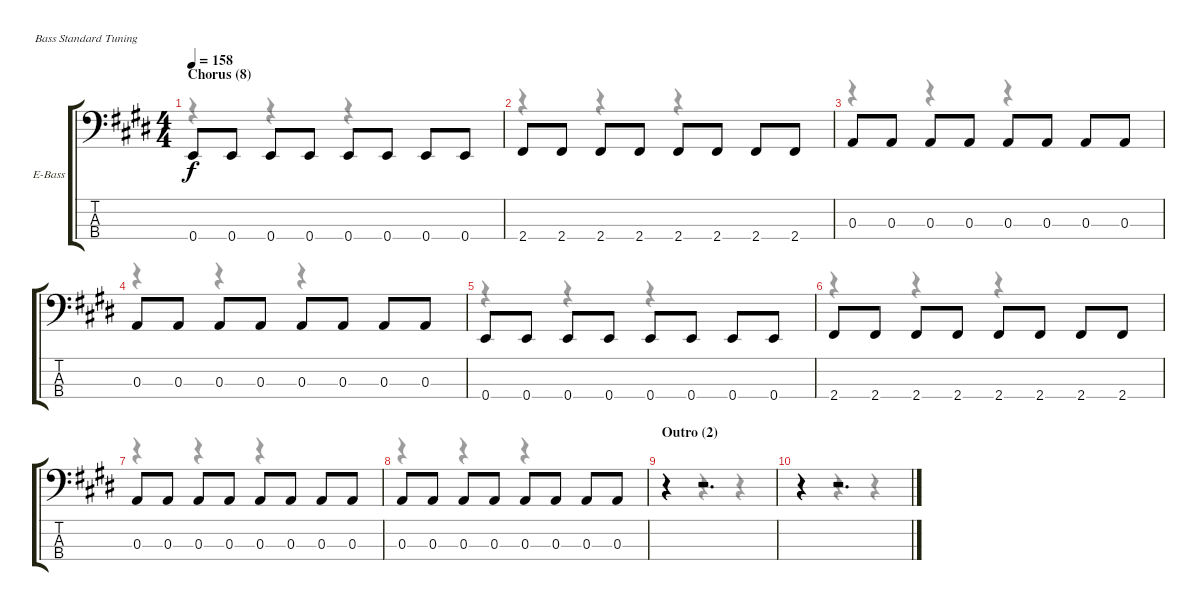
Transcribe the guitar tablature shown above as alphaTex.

\bracketExtendMode groupsimilarinstruments
\firstSystemTrackNameOrientation horizontal
\otherSystemsTrackNameOrientation horizontal
\track ("Bass" "E-Bass") {instrument electricbassfinger}
\staff {score tabs}
\tuning (G2 D2 A1 E1)
\voice
\ts (4 4)
\section ("" "Chorus (8)")
\tempo 158
\clef f4
\ks e
0.4.8{dy f} 0.4.8 0.4.8 0.4.8 0.4.8 0.4.8 0.4.8 0.4.8 |
2.4.8 2.4.8 2.4.8 2.4.8 2.4.8 2.4.8 2.4.8 2.4.8 |
0.3.8 0.3.8 0.3.8 0.3.8 0.3.8 0.3.8 0.3.8 0.3.8 |
0.3.8 0.3.8 0.3.8 0.3.8 0.3.8 0.3.8 0.3.8 0.3.8 |
0.4.8 0.4.8 0.4.8 0.4.8 0.4.8 0.4.8 0.4.8 0.4.8 |
2.4.8 2.4.8 2.4.8 2.4.8 2.4.8 2.4.8 2.4.8 2.4.8 |
0.3.8 0.3.8 0.3.8 0.3.8 0.3.8 0.3.8 0.3.8 0.3.8 |
0.3.8 0.3.8 0.3.8 0.3.8 0.3.8 0.3.8 0.3.8 0.3.8 |
\section ("" "Outro (2)")
r.4 r.2{d} |
r.4 r.2{d}
\voice
\clef f4
\ottava regular
\simile none
\ks e
r.4{dy mf} r.4 r.4 |
r.4 r.4 r.4 |
r.4 r.4 r.4 |
r.4 r.4 r.4 |
r.4 r.4 r.4 |
r.4 r.4 r.4 |
r.4 r.4 r.4 |
r.4 r.4 r.4 |
r.4 r.4 r.4 |
r.4 r.4 r.4
